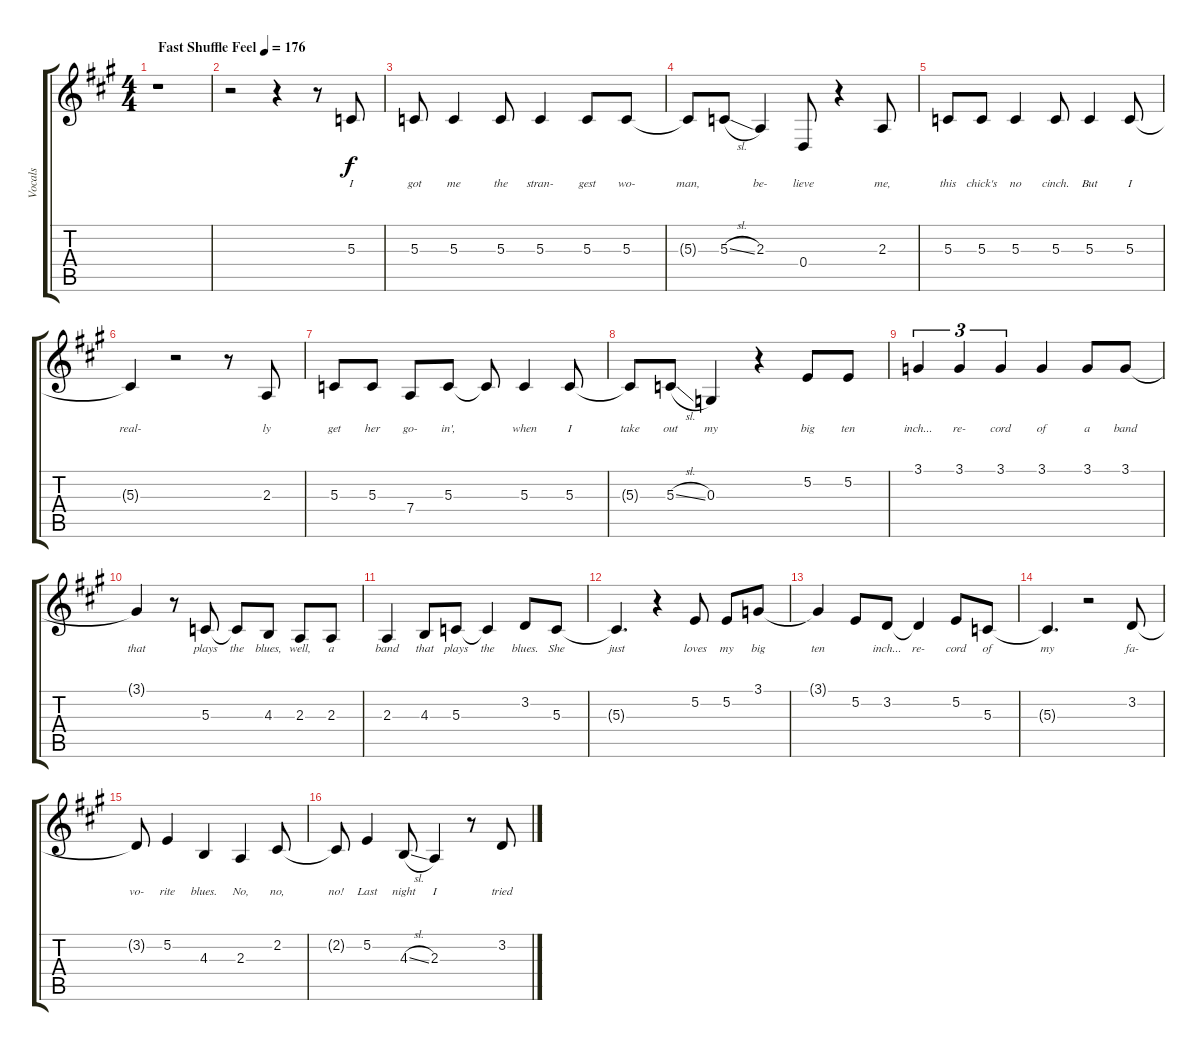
\track ("Vocals" "Vocals") {instrument trumpet}
\staff {score tabs}
\tuning (E4 B3 G3 D3 A2 E2) {hide}
\ts (4 4)
\tempo (176 "Fast Shuffle Feel")
\clef g2
\ks a
r.1{dy f instrument trumpet} |
r.2 r.4 r.8 5.3.8{lyrics (0 "I") lyrics (1 "") lyrics (2 "") lyrics (3 "") lyrics (4 "")} |
5.3.8{lyrics (0 "got") lyrics (1 "") lyrics (2 "") lyrics (3 "") lyrics (4 "")} 5.3.4{lyrics (0 "me") lyrics (1 "") lyrics (2 "") lyrics (3 "") lyrics (4 "")} 5.3.8{lyrics (0 "the") lyrics (1 "") lyrics (2 "") lyrics (3 "") lyrics (4 "")} 5.3.4{lyrics (0 "stran-") lyrics (1 "") lyrics (2 "") lyrics (3 "") lyrics (4 "")} 5.3.8{lyrics (0 "gest") lyrics (1 "") lyrics (2 "") lyrics (3 "") lyrics (4 "")} 5.3.8{lyrics (0 "wo-") lyrics (1 "") lyrics (2 "") lyrics (3 "") lyrics (4 "")} |
5.3{t}.8{lyrics (0 "man,") lyrics (1 "") lyrics (2 "") lyrics (3 "") lyrics (4 "")} 5.3{sl}.8{lyrics (0 "") lyrics (1 "") lyrics (2 "") lyrics (3 "") lyrics (4 "")} 2.3.4{lyrics (0 "be-") lyrics (1 "") lyrics (2 "") lyrics (3 "") lyrics (4 "")} 0.4.8{lyrics (0 "lieve") lyrics (1 "") lyrics (2 "") lyrics (3 "") lyrics (4 "")} r.4 2.3.8{lyrics (0 "me,") lyrics (1 "") lyrics (2 "") lyrics (3 "") lyrics (4 "")} |
5.3.8{lyrics (0 "this") lyrics (1 "") lyrics (2 "") lyrics (3 "") lyrics (4 "")} 5.3.8{lyrics (0 "chick's") lyrics (1 "") lyrics (2 "") lyrics (3 "") lyrics (4 "")} 5.3.4{lyrics (0 "no") lyrics (1 "") lyrics (2 "") lyrics (3 "") lyrics (4 "")} 5.3.8{lyrics (0 "cinch.") lyrics (1 "") lyrics (2 "") lyrics (3 "") lyrics (4 "")} 5.3.4{lyrics (0 "But") lyrics (1 "") lyrics (2 "") lyrics (3 "") lyrics (4 "")} 5.3.8{lyrics (0 "I") lyrics (1 "") lyrics (2 "") lyrics (3 "") lyrics (4 "")} |
5.3{t}.4{lyrics (0 "real-") lyrics (1 "") lyrics (2 "") lyrics (3 "") lyrics (4 "")} r.2 r.8 2.3.8{lyrics (0 "ly") lyrics (1 "") lyrics (2 "") lyrics (3 "") lyrics (4 "")} |
5.3.8{lyrics (0 "get") lyrics (1 "") lyrics (2 "") lyrics (3 "") lyrics (4 "")} 5.3.8{lyrics (0 "her") lyrics (1 "") lyrics (2 "") lyrics (3 "") lyrics (4 "")} 7.4.8{lyrics (0 "go-") lyrics (1 "") lyrics (2 "") lyrics (3 "") lyrics (4 "")} 5.3.8{lyrics (0 "in',") lyrics (1 "") lyrics (2 "") lyrics (3 "") lyrics (4 "")} 5.3{t}.8{lyrics (0 "") lyrics (1 "") lyrics (2 "") lyrics (3 "") lyrics (4 "")} 5.3.4{lyrics (0 "when") lyrics (1 "") lyrics (2 "") lyrics (3 "") lyrics (4 "")} 5.3.8{lyrics (0 "I") lyrics (1 "") lyrics (2 "") lyrics (3 "") lyrics (4 "")} |
5.3{t}.8{lyrics (0 "take") lyrics (1 "") lyrics (2 "") lyrics (3 "") lyrics (4 "")} 5.3{sl}.8{lyrics (0 "out") lyrics (1 "") lyrics (2 "") lyrics (3 "") lyrics (4 "")} 0.3.4{lyrics (0 "my") lyrics (1 "") lyrics (2 "") lyrics (3 "") lyrics (4 "")} r.4 5.2.8{lyrics (0 "big") lyrics (1 "") lyrics (2 "") lyrics (3 "") lyrics (4 "")} 5.2.8{lyrics (0 "ten") lyrics (1 "") lyrics (2 "") lyrics (3 "") lyrics (4 "")} |
3.1.4{tu (3 2) lyrics (0 "inch...") lyrics (1 "") lyrics (2 "") lyrics (3 "") lyrics (4 "")} 3.1.4{tu (3 2) lyrics (0 "re-") lyrics (1 "") lyrics (2 "") lyrics (3 "") lyrics (4 "")} 3.1.4{tu (3 2) lyrics (0 "cord") lyrics (1 "") lyrics (2 "") lyrics (3 "") lyrics (4 "")} 3.1.4{lyrics (0 "of") lyrics (1 "") lyrics (2 "") lyrics (3 "") lyrics (4 "")} 3.1.8{lyrics (0 "a") lyrics (1 "") lyrics (2 "") lyrics (3 "") lyrics (4 "")} 3.1.8{lyrics (0 "band") lyrics (1 "") lyrics (2 "") lyrics (3 "") lyrics (4 "")} |
3.1{t}.4{lyrics (0 "that") lyrics (1 "") lyrics (2 "") lyrics (3 "") lyrics (4 "")} r.8 5.3.8{lyrics (0 "plays") lyrics (1 "") lyrics (2 "") lyrics (3 "") lyrics (4 "")} 5.3{t}.8{lyrics (0 "the") lyrics (1 "") lyrics (2 "") lyrics (3 "") lyrics (4 "")} 4.3.8{lyrics (0 "blues,") lyrics (1 "") lyrics (2 "") lyrics (3 "") lyrics (4 "")} 2.3.8{lyrics (0 "well,") lyrics (1 "") lyrics (2 "") lyrics (3 "") lyrics (4 "")} 2.3.8{lyrics (0 "a") lyrics (1 "") lyrics (2 "") lyrics (3 "") lyrics (4 "")} |
2.3.4{lyrics (0 "band") lyrics (1 "") lyrics (2 "") lyrics (3 "") lyrics (4 "")} 4.3.8{lyrics (0 "that") lyrics (1 "") lyrics (2 "") lyrics (3 "") lyrics (4 "")} 5.3.8{lyrics (0 "plays") lyrics (1 "") lyrics (2 "") lyrics (3 "") lyrics (4 "")} 5.3{t}.4{lyrics (0 "the") lyrics (1 "") lyrics (2 "") lyrics (3 "") lyrics (4 "")} 3.2.8{lyrics (0 "blues.") lyrics (1 "") lyrics (2 "") lyrics (3 "") lyrics (4 "")} 5.3.8{lyrics (0 "She") lyrics (1 "") lyrics (2 "") lyrics (3 "") lyrics (4 "")} |
5.3{t}.4{d lyrics (0 "just") lyrics (1 "") lyrics (2 "") lyrics (3 "") lyrics (4 "")} r.4 5.2.8{lyrics (0 "loves") lyrics (1 "") lyrics (2 "") lyrics (3 "") lyrics (4 "")} 5.2.8{lyrics (0 "my") lyrics (1 "") lyrics (2 "") lyrics (3 "") lyrics (4 "")} 3.1.8{lyrics (0 "big") lyrics (1 "") lyrics (2 "") lyrics (3 "") lyrics (4 "")} |
3.1{t}.4{lyrics (0 "ten") lyrics (1 "") lyrics (2 "") lyrics (3 "") lyrics (4 "")} 5.2.8{lyrics (0 "") lyrics (1 "") lyrics (2 "") lyrics (3 "") lyrics (4 "")} 3.2.8{lyrics (0 "inch...") lyrics (1 "") lyrics (2 "") lyrics (3 "") lyrics (4 "")} 3.2{t}.4{lyrics (0 "re-") lyrics (1 "") lyrics (2 "") lyrics (3 "") lyrics (4 "")} 5.2.8{lyrics (0 "cord") lyrics (1 "") lyrics (2 "") lyrics (3 "") lyrics (4 "")} 5.3.8{lyrics (0 "of") lyrics (1 "") lyrics (2 "") lyrics (3 "") lyrics (4 "")} |
5.3{t}.4{d lyrics (0 "my") lyrics (1 "") lyrics (2 "") lyrics (3 "") lyrics (4 "")} r.2 3.2.8{lyrics (0 "fa-") lyrics (1 "") lyrics (2 "") lyrics (3 "") lyrics (4 "")} |
3.2{t}.8{lyrics (0 "vo-") lyrics (1 "") lyrics (2 "") lyrics (3 "") lyrics (4 "")} 5.2.4{lyrics (0 "rite") lyrics (1 "") lyrics (2 "") lyrics (3 "") lyrics (4 "")} 4.3.4{lyrics (0 "blues.") lyrics (1 "") lyrics (2 "") lyrics (3 "") lyrics (4 "")} 2.3.4{lyrics (0 "No,") lyrics (1 "") lyrics (2 "") lyrics (3 "") lyrics (4 "")} 2.2.8{lyrics (0 "no,") lyrics (1 "") lyrics (2 "") lyrics (3 "") lyrics (4 "")} |
2.2{t}.8{lyrics (0 "no!") lyrics (1 "") lyrics (2 "") lyrics (3 "") lyrics (4 "")} 5.2.4{lyrics (0 "Last") lyrics (1 "") lyrics (2 "") lyrics (3 "") lyrics (4 "")} 4.3{sl}.8{lyrics (0 "night") lyrics (1 "") lyrics (2 "") lyrics (3 "") lyrics (4 "")} 2.3.4{lyrics (0 "I") lyrics (1 "") lyrics (2 "") lyrics (3 "") lyrics (4 "")} r.8 3.2.8{lyrics (0 "tried") lyrics (1 "") lyrics (2 "") lyrics (3 "") lyrics (4 "")}
